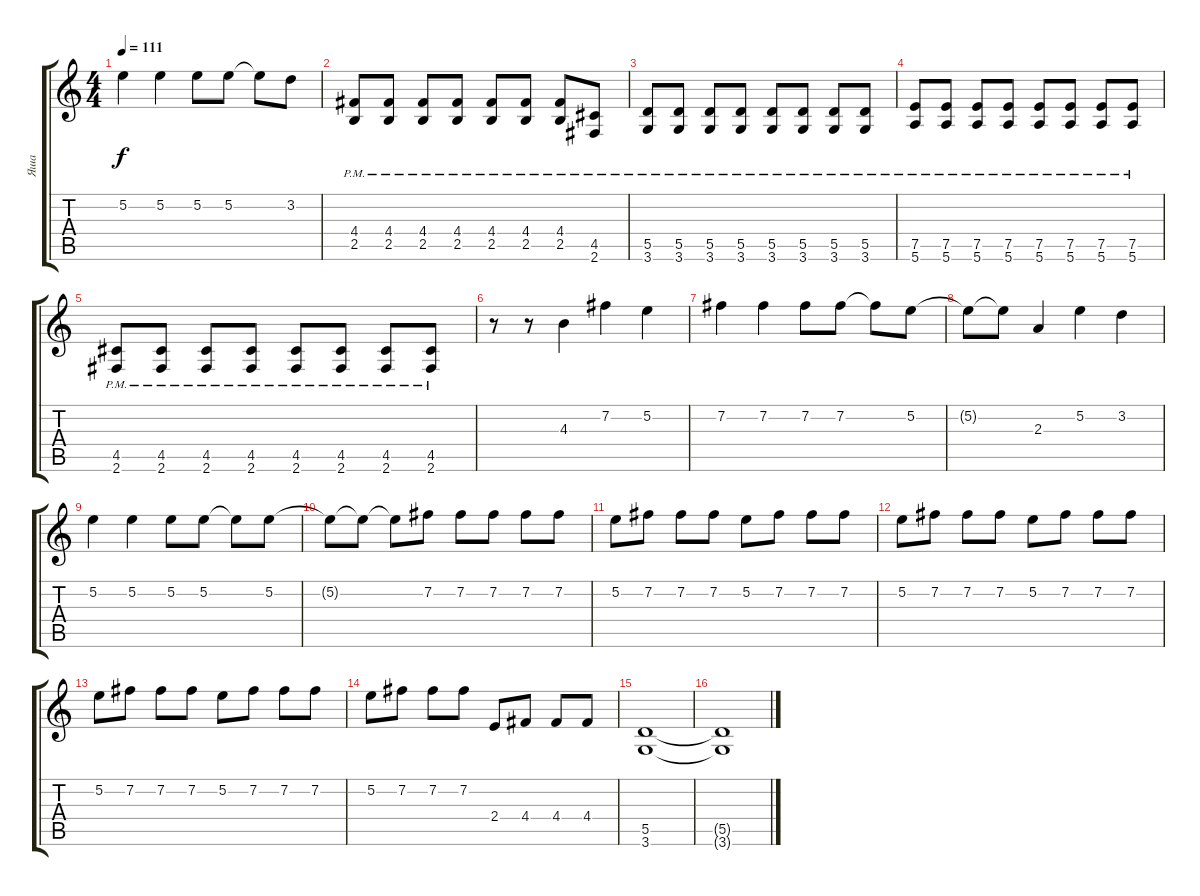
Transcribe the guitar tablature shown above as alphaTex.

\track ("Яша" "Яша") {instrument distortionguitar}
\staff {score tabs}
\tuning (E4 B3 G3 D3 A2 E2) {hide}
\ts (4 4)
\tempo 111
\clef g2
\ks c
5.2.4{dy f} 5.2.4 5.2.8 5.2.8 5.2{t}.8 3.2.8 |
(4.4{pm} 2.5).8 (4.4{pm} 2.5).8 (4.4{pm} 2.5).8 (4.4{pm} 2.5).8 (4.4{pm} 2.5).8 (4.4{pm} 2.5).8 (4.4{pm} 2.5).8 (4.5{pm} 2.6).8 |
(5.5{pm} 3.6).8 (5.5{pm} 3.6).8 (5.5{pm} 3.6).8 (5.5{pm} 3.6).8 (5.5{pm} 3.6).8 (5.5{pm} 3.6).8 (5.5{pm} 3.6).8 (5.5{pm} 3.6).8 |
(7.5{pm} 5.6).8 (7.5{pm} 5.6).8 (7.5{pm} 5.6).8 (7.5{pm} 5.6).8 (7.5{pm} 5.6).8 (7.5{pm} 5.6).8 (7.5{pm} 5.6).8 (7.5{pm} 5.6).8 |
(4.5{pm} 2.6).8 (4.5{pm} 2.6).8 (4.5{pm} 2.6).8 (4.5{pm} 2.6).8 (4.5{pm} 2.6).8 (4.5{pm} 2.6).8 (4.5{pm} 2.6).8 (4.5{pm} 2.6).8 |
r.8 r.8 4.3.4 7.2.4 5.2.4 |
7.2.4 7.2.4 7.2.8 7.2.8 7.2{t}.8 5.2.8 |
5.2{t}.8 5.2{t}.8 2.3.4 5.2.4 3.2.4 |
5.2.4 5.2.4 5.2.8 5.2.8 5.2{t}.8 5.2.8 |
5.2{t}.8 5.2{t}.8 5.2{t}.8 7.2.8 7.2.8 7.2.8 7.2.8 7.2.8 |
5.2.8 7.2.8 7.2.8 7.2.8 5.2.8 7.2.8 7.2.8 7.2.8 |
5.2.8 7.2.8 7.2.8 7.2.8 5.2.8 7.2.8 7.2.8 7.2.8 |
5.2.8 7.2.8 7.2.8 7.2.8 5.2.8 7.2.8 7.2.8 7.2.8 |
5.2.8 7.2.8 7.2.8 7.2.8 2.4.8 4.4.8 4.4.8 4.4.8 |
(5.5 3.6).1 |
(5.5{t} 3.6{t}).1
